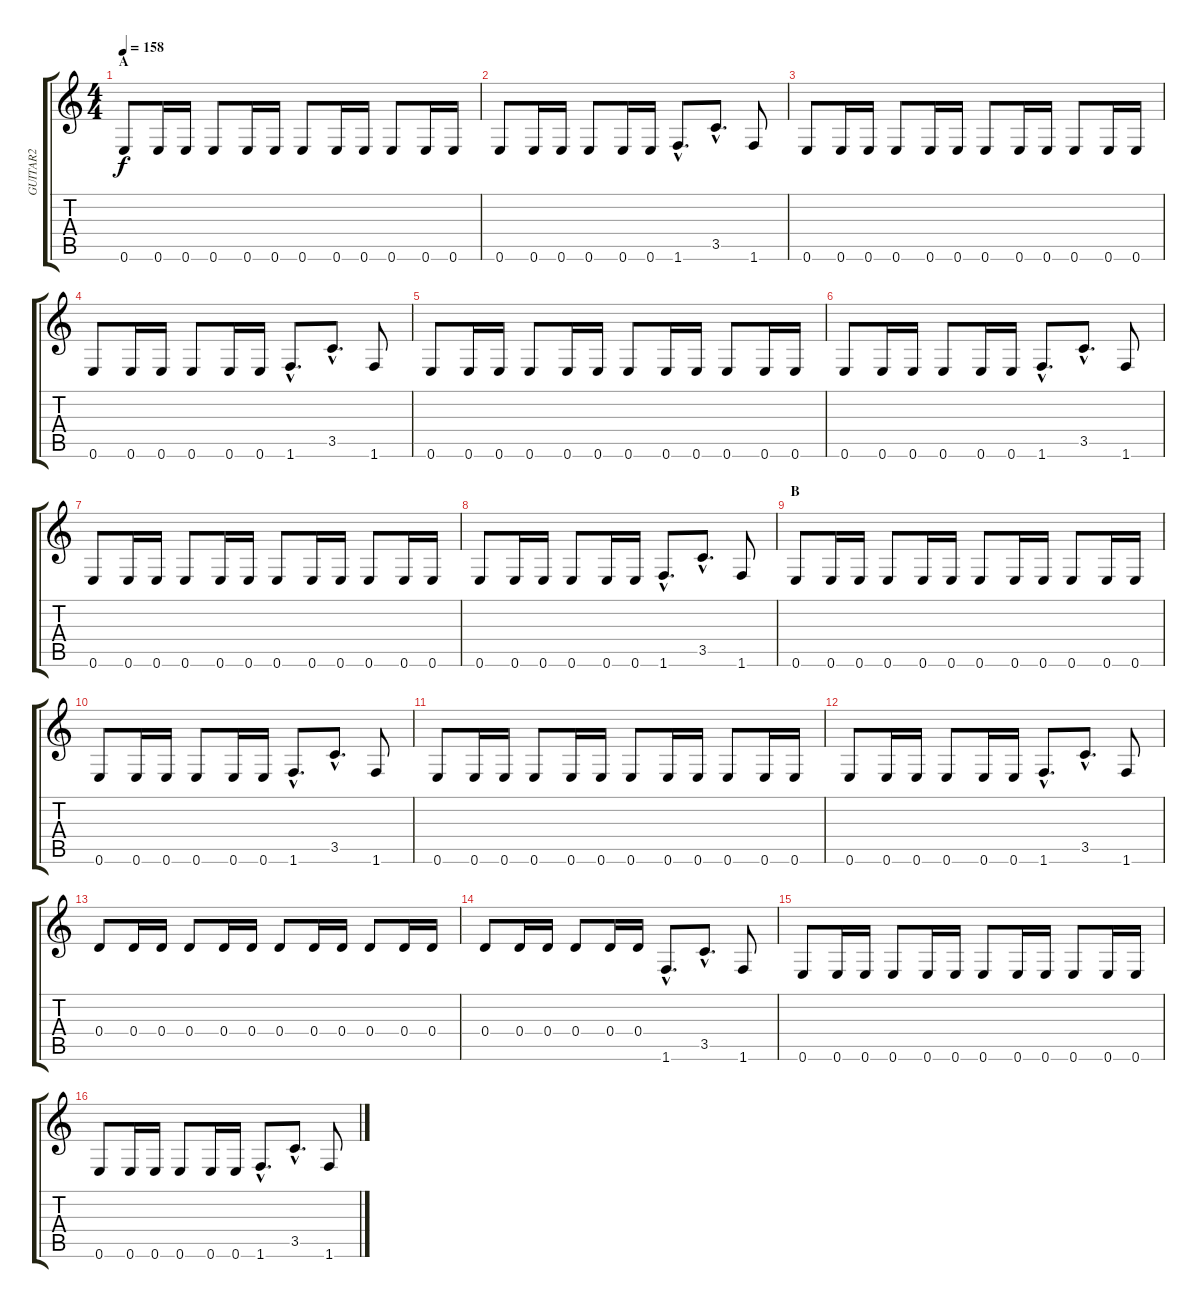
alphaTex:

\track ("GUITAR2" "GUITAR2") {instrument distortionguitar}
\staff {score tabs}
\tuning (E4 B3 G3 D3 A2 E2) {hide}
\ts (4 4)
\section ("" "A")
\tempo 158
\clef g2
\ks c
0.6.8{dy f} 0.6.16 0.6.16 0.6.8 0.6.16 0.6.16 0.6.8 0.6.16 0.6.16 0.6.8 0.6.16 0.6.16 |
0.6.8 0.6.16 0.6.16 0.6.8 0.6.16 0.6.16 1.6{hac}.8{d} 3.5{hac}.8{d} 1.6.8 |
0.6.8 0.6.16 0.6.16 0.6.8 0.6.16 0.6.16 0.6.8 0.6.16 0.6.16 0.6.8 0.6.16 0.6.16 |
0.6.8 0.6.16 0.6.16 0.6.8 0.6.16 0.6.16 1.6{hac}.8{d} 3.5{hac}.8{d} 1.6.8 |
0.6.8 0.6.16 0.6.16 0.6.8 0.6.16 0.6.16 0.6.8 0.6.16 0.6.16 0.6.8 0.6.16 0.6.16 |
0.6.8 0.6.16 0.6.16 0.6.8 0.6.16 0.6.16 1.6{hac}.8{d} 3.5{hac}.8{d} 1.6.8 |
0.6.8 0.6.16 0.6.16 0.6.8 0.6.16 0.6.16 0.6.8 0.6.16 0.6.16 0.6.8 0.6.16 0.6.16 |
0.6.8 0.6.16 0.6.16 0.6.8 0.6.16 0.6.16 1.6{hac}.8{d} 3.5{hac}.8{d} 1.6.8 |
\section ("" "B")
0.6.8 0.6.16 0.6.16 0.6.8 0.6.16 0.6.16 0.6.8 0.6.16 0.6.16 0.6.8 0.6.16 0.6.16 |
0.6.8 0.6.16 0.6.16 0.6.8 0.6.16 0.6.16 1.6{hac}.8{d} 3.5{hac}.8{d} 1.6.8 |
0.6.8 0.6.16 0.6.16 0.6.8 0.6.16 0.6.16 0.6.8 0.6.16 0.6.16 0.6.8 0.6.16 0.6.16 |
0.6.8 0.6.16 0.6.16 0.6.8 0.6.16 0.6.16 1.6{hac}.8{d} 3.5{hac}.8{d} 1.6.8 |
0.4.8 0.4.16 0.4.16 0.4.8 0.4.16 0.4.16 0.4.8 0.4.16 0.4.16 0.4.8 0.4.16 0.4.16 |
0.4.8 0.4.16 0.4.16 0.4.8 0.4.16 0.4.16 1.6{hac}.8{d} 3.5{hac}.8{d} 1.6.8 |
0.6.8 0.6.16 0.6.16 0.6.8 0.6.16 0.6.16 0.6.8 0.6.16 0.6.16 0.6.8 0.6.16 0.6.16 |
0.6.8 0.6.16 0.6.16 0.6.8 0.6.16 0.6.16 1.6{hac}.8{d} 3.5{hac}.8{d} 1.6.8
